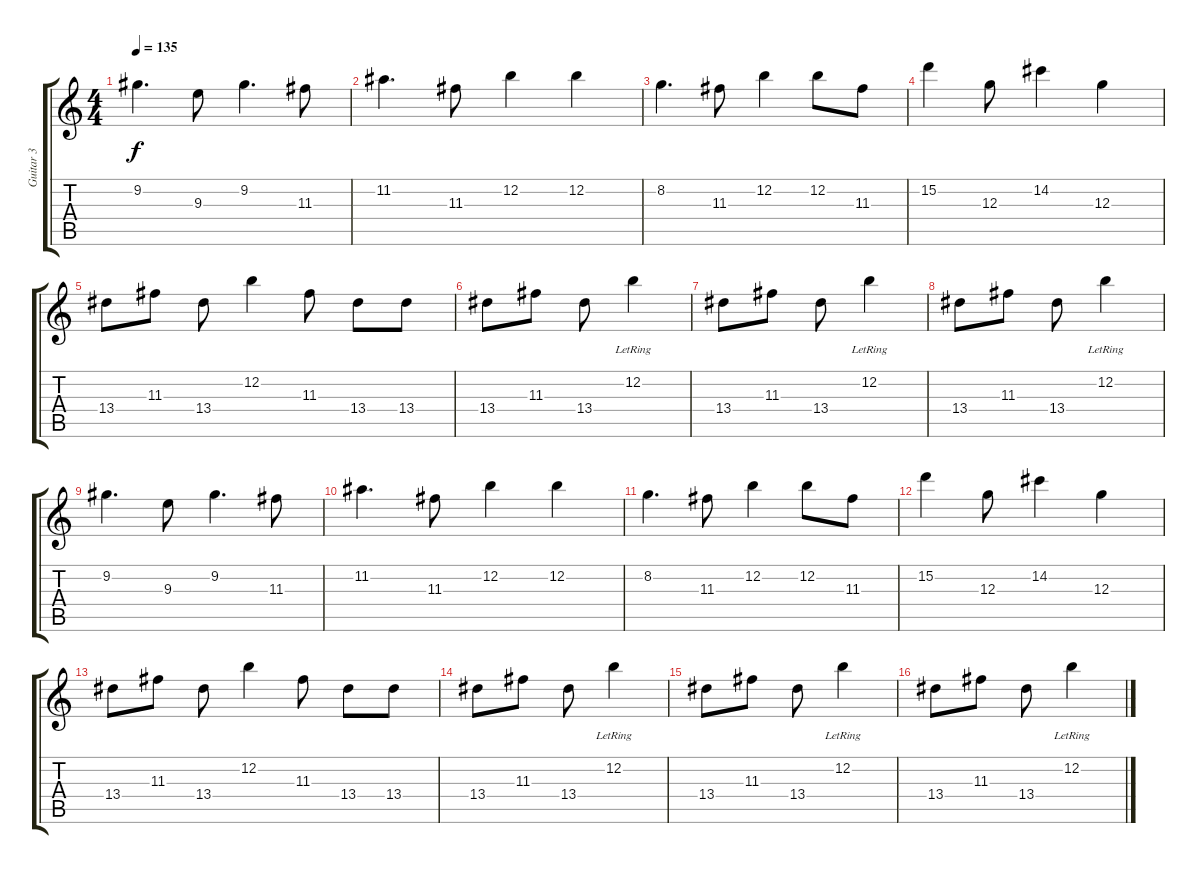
\track ("Guitar 3" "Guitar 3") {instrument acousticguitarsteel}
\staff {score tabs}
\tuning (E4 B3 G3 D3 A2 E2) {hide}
\ts (4 4)
\tempo 135
\clef g2
\ks c
9.2.4{d dy f} 9.3.8 9.2.4{d} 11.3.8 |
11.2.4{d} 11.3.8 12.2.4 12.2.4 |
8.2.4{d} 11.3.8 12.2.4 12.2.8 11.3.8 |
15.2.4 12.3.8 14.2.4 12.3.4 |
13.4.8 11.3.8 13.4.8 12.2.4 11.3.8 13.4.8 13.4.8 |
13.4.8 11.3.8 13.4.8 12.2{lr}.4 |
13.4.8 11.3.8 13.4.8 12.2{lr}.4 |
13.4.8 11.3.8 13.4.8 12.2{lr}.4 |
9.2.4{d} 9.3.8 9.2.4{d} 11.3.8 |
11.2.4{d} 11.3.8 12.2.4 12.2.4 |
8.2.4{d} 11.3.8 12.2.4 12.2.8 11.3.8 |
15.2.4 12.3.8 14.2.4 12.3.4 |
13.4.8 11.3.8 13.4.8 12.2.4 11.3.8 13.4.8 13.4.8 |
13.4.8 11.3.8 13.4.8 12.2{lr}.4 |
13.4.8 11.3.8 13.4.8 12.2{lr}.4 |
13.4.8 11.3.8 13.4.8 12.2{lr}.4
